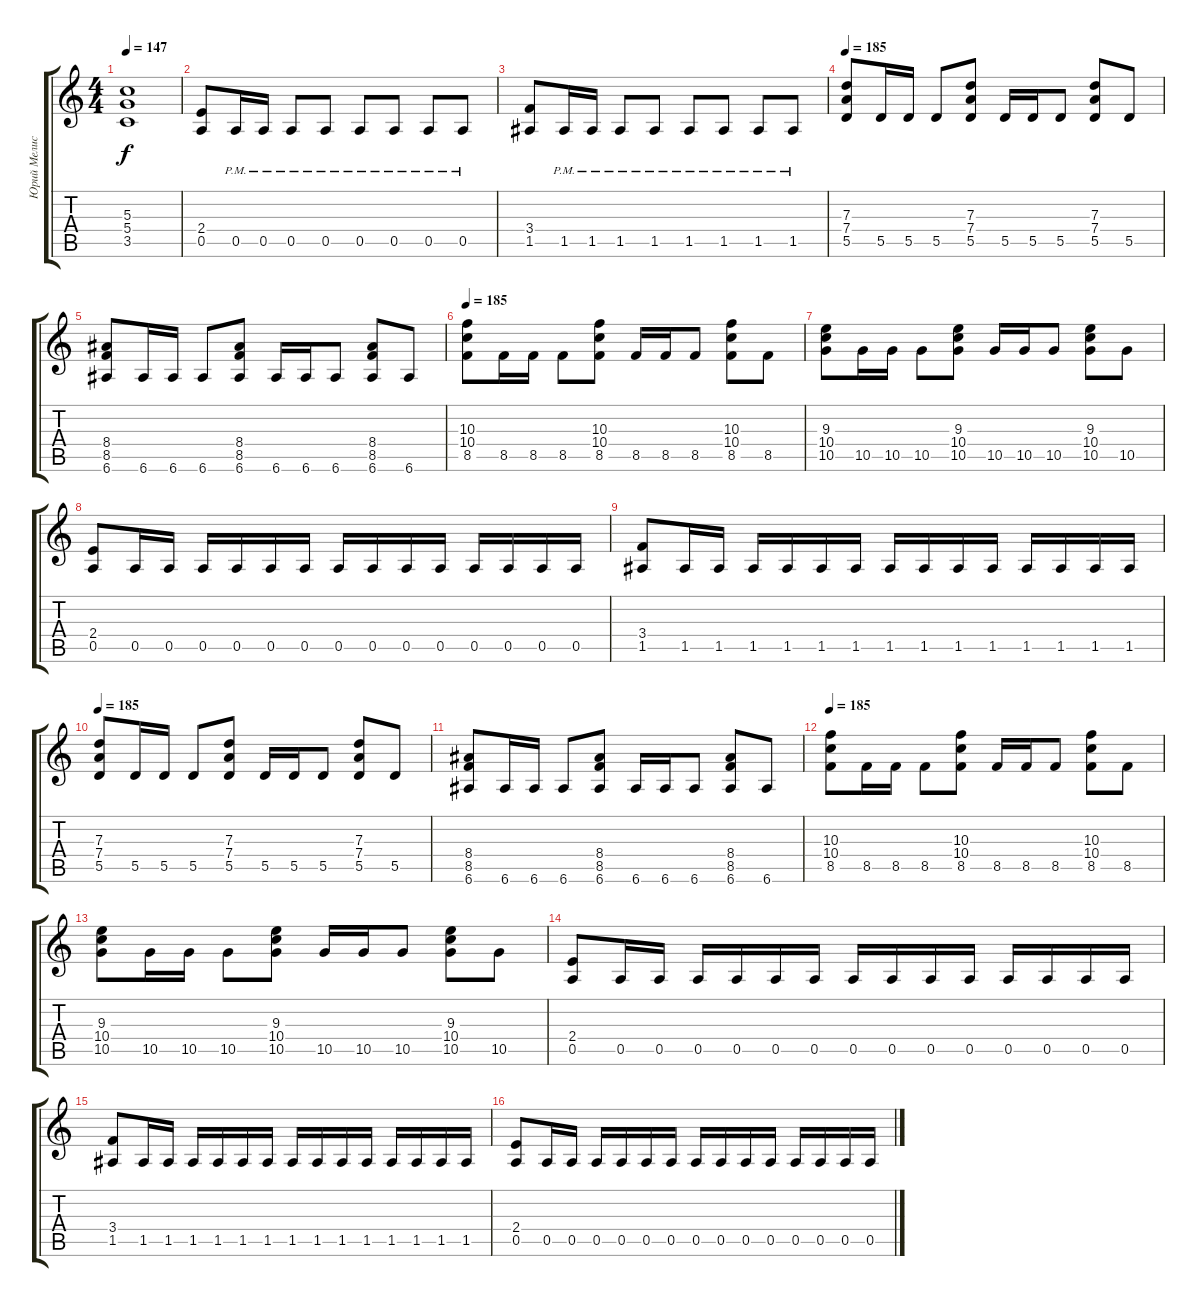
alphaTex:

\track ("Юрий Мелисов" "Юрий Мелис") {instrument distortionguitar}
\staff {score tabs}
\tuning (E4 B3 G3 D3 A2 E2) {hide}
\ts (4 4)
\tempo 147
\clef g2
\ks c
(5.3 5.4 3.5).1{dy f} |
(2.4 0.5).8 0.5{pm}.16 0.5{pm}.16 0.5{pm}.8 0.5{pm}.8 0.5{pm}.8 0.5{pm}.8 0.5{pm}.8 0.5{pm}.8 |
(3.4 1.5).8 1.5{pm}.16 1.5{pm}.16 1.5{pm}.8 1.5{pm}.8 1.5{pm}.8 1.5{pm}.8 1.5{pm}.8 1.5{pm}.8 |
\tempo 185
(7.3 7.4 5.5).8 5.5.16 5.5.16 5.5.8 (7.3 7.4 5.5).8 5.5.16 5.5.16 5.5.8 (7.3 7.4 5.5).8 5.5.8 |
(8.4 8.5 6.6).8 6.6.16 6.6.16 6.6.8 (8.4 8.5 6.6).8 6.6.16 6.6.16 6.6.8 (8.4 8.5 6.6).8 6.6.8 |
\tempo 185
(10.3 10.4 8.5).8 8.5.16 8.5.16 8.5.8 (10.3 10.4 8.5).8 8.5.16 8.5.16 8.5.8 (10.3 10.4 8.5).8 8.5.8 |
(9.3 10.4 10.5).8 10.5.16 10.5.16 10.5.8 (9.3 10.4 10.5).8 10.5.16 10.5.16 10.5.8 (9.3 10.4 10.5).8 10.5.8 |
(2.4 0.5).8 0.5.16 0.5.16 0.5.16 0.5.16 0.5.16 0.5.16 0.5.16 0.5.16 0.5.16 0.5.16 0.5.16 0.5.16 0.5.16 0.5.16 |
(3.4 1.5).8 1.5.16 1.5.16 1.5.16 1.5.16 1.5.16 1.5.16 1.5.16 1.5.16 1.5.16 1.5.16 1.5.16 1.5.16 1.5.16 1.5.16 |
\tempo 185
(7.3 7.4 5.5).8 5.5.16 5.5.16 5.5.8 (7.3 7.4 5.5).8 5.5.16 5.5.16 5.5.8 (7.3 7.4 5.5).8 5.5.8 |
(8.4 8.5 6.6).8 6.6.16 6.6.16 6.6.8 (8.4 8.5 6.6).8 6.6.16 6.6.16 6.6.8 (8.4 8.5 6.6).8 6.6.8 |
\tempo 185
(10.3 10.4 8.5).8 8.5.16 8.5.16 8.5.8 (10.3 10.4 8.5).8 8.5.16 8.5.16 8.5.8 (10.3 10.4 8.5).8 8.5.8 |
(9.3 10.4 10.5).8 10.5.16 10.5.16 10.5.8 (9.3 10.4 10.5).8 10.5.16 10.5.16 10.5.8 (9.3 10.4 10.5).8 10.5.8 |
(2.4 0.5).8 0.5.16 0.5.16 0.5.16 0.5.16 0.5.16 0.5.16 0.5.16 0.5.16 0.5.16 0.5.16 0.5.16 0.5.16 0.5.16 0.5.16 |
(3.4 1.5).8 1.5.16 1.5.16 1.5.16 1.5.16 1.5.16 1.5.16 1.5.16 1.5.16 1.5.16 1.5.16 1.5.16 1.5.16 1.5.16 1.5.16 |
(2.4 0.5).8 0.5.16 0.5.16 0.5.16 0.5.16 0.5.16 0.5.16 0.5.16 0.5.16 0.5.16 0.5.16 0.5.16 0.5.16 0.5.16 0.5.16
